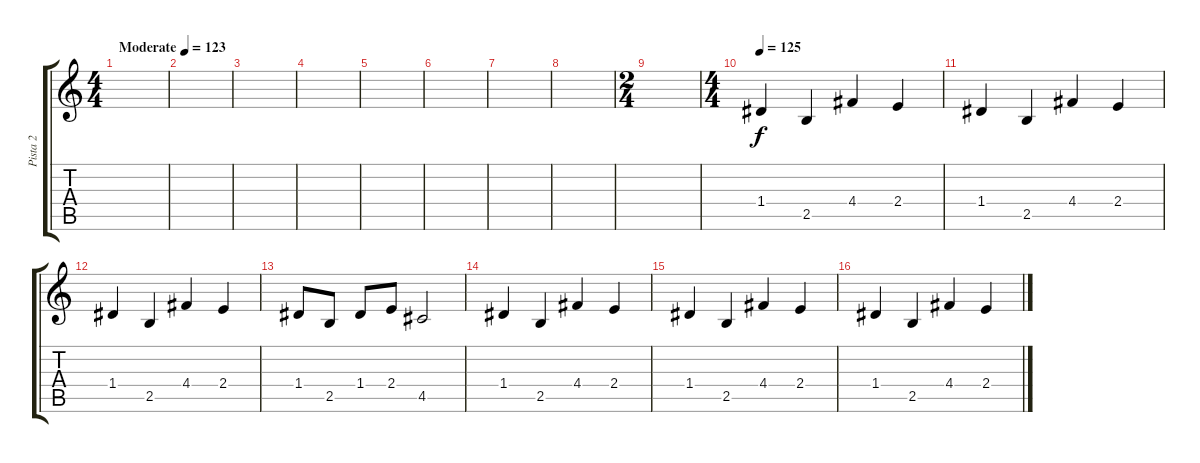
\track ("Pista 2" "Pista 2") {instrument distortionguitar}
\staff {score tabs}
\tuning (E4 B3 G3 D3 A2 E2) {hide}
\ts (4 4)
\tempo (123 "Moderate")
\clef g2
\ks c
|
|
|
|
|
|
|
|
\ts (2 4)
|
\ts (4 4)
\tempo 125
1.4.4 2.5.4 4.4.4 2.4.4 |
1.4.4 2.5.4 4.4.4 2.4.4 |
1.4.4 2.5.4 4.4.4 2.4.4 |
1.4.8 2.5.8 1.4.8 2.4.8 4.5.2 |
1.4.4 2.5.4 4.4.4 2.4.4 |
1.4.4 2.5.4 4.4.4 2.4.4 |
1.4.4 2.5.4 4.4.4 2.4.4
